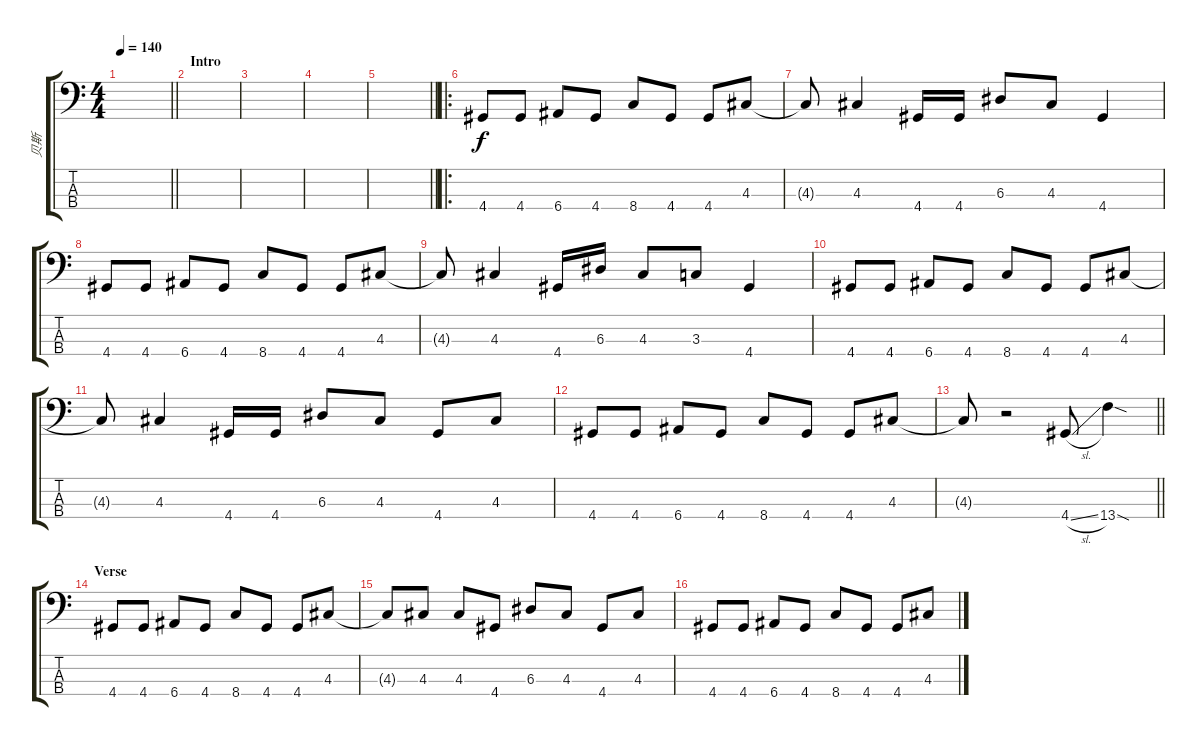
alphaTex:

\track ("贝斯" "贝斯") {instrument electricbassfinger}
\staff {score tabs}
\tuning (G2 D2 A1 E1) {hide}
\ts (4 4)
\tempo 140
\clef f4
\barLineRight lightlight
\ks c
|
\section ("" "Intro")
|
|
|
\barLineRight lightlight
|
\ro
4.4.8 4.4.8 6.4.8 4.4.8 8.4.8 4.4.8 4.4.8 4.3.8 |
4.3{t}.8 4.3.4 4.4.16 4.4.16 6.3.8 4.3.8 4.4.4 |
4.4.8 4.4.8 6.4.8 4.4.8 8.4.8 4.4.8 4.4.8 4.3.8 |
4.3{t}.8 4.3.4 4.4.16 6.3.16 4.3.8 3.3.8 4.4.4 |
4.4.8 4.4.8 6.4.8 4.4.8 8.4.8 4.4.8 4.4.8 4.3.8 |
4.3{t}.8 4.3.4 4.4.16 4.4.16 6.3.8 4.3.8 4.4.8 4.3.8 |
4.4.8 4.4.8 6.4.8 4.4.8 8.4.8 4.4.8 4.4.8 4.3.8 |
\barLineRight lightlight
4.3{t}.8 r.2 4.4{sl}.8 13.4{sod}.4 |
\section ("" "Verse")
4.4.8 4.4.8 6.4.8 4.4.8 8.4.8 4.4.8 4.4.8 4.3.8 |
4.3{t}.8 4.3.8 4.3.8 4.4.8 6.3.8 4.3.8 4.4.8 4.3.8 |
4.4.8 4.4.8 6.4.8 4.4.8 8.4.8 4.4.8 4.4.8 4.3.8
